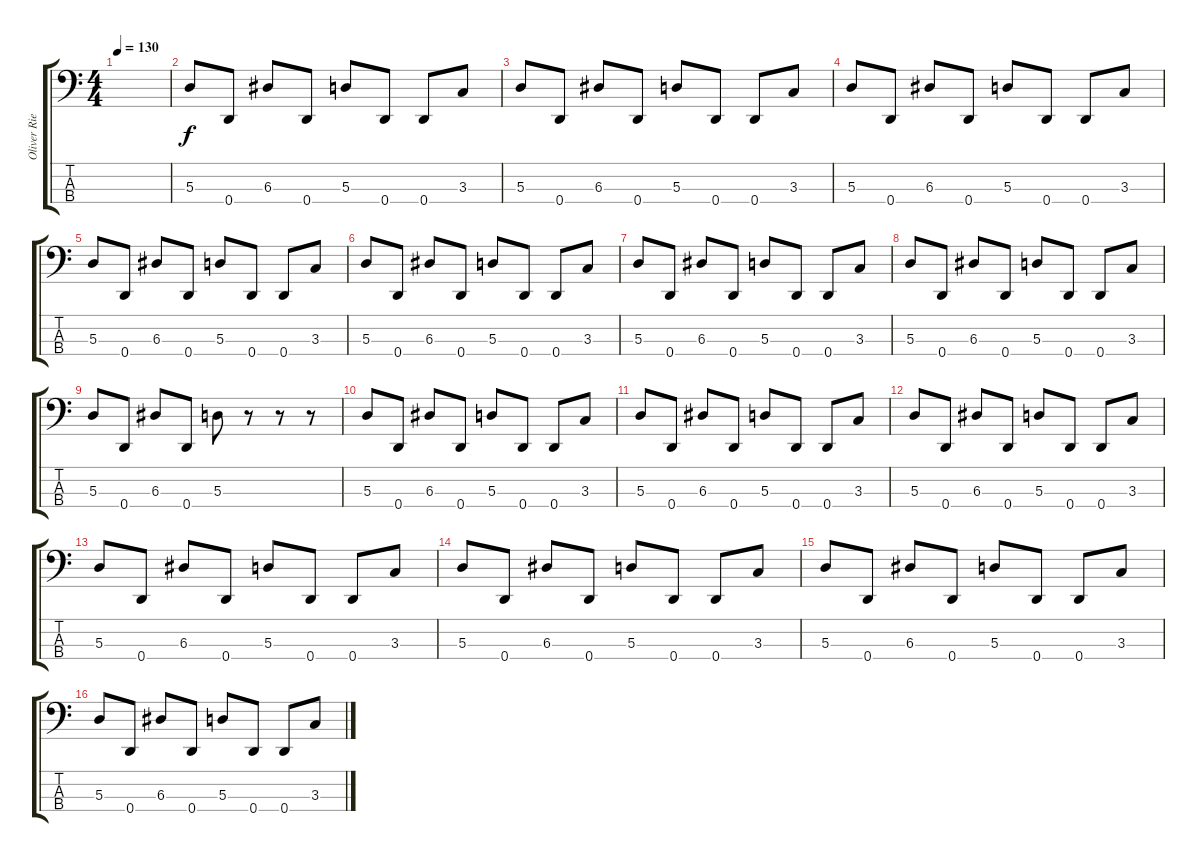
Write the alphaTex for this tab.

\track ("Oliver Riedel" "Oliver Rie") {instrument electricbassfinger}
\staff {score tabs}
\tuning (G2 D2 A1 D1) {hide}
\ts (4 4)
\tempo 130
\clef f4
\ks c
|
5.3.8 0.4.8 6.3.8 0.4.8 5.3.8 0.4.8 0.4.8 3.3.8 |
5.3.8 0.4.8 6.3.8 0.4.8 5.3.8 0.4.8 0.4.8 3.3.8 |
5.3.8 0.4.8 6.3.8 0.4.8 5.3.8 0.4.8 0.4.8 3.3.8 |
5.3.8 0.4.8 6.3.8 0.4.8 5.3.8 0.4.8 0.4.8 3.3.8 |
5.3.8 0.4.8 6.3.8 0.4.8 5.3.8 0.4.8 0.4.8 3.3.8 |
5.3.8 0.4.8 6.3.8 0.4.8 5.3.8 0.4.8 0.4.8 3.3.8 |
5.3.8 0.4.8 6.3.8 0.4.8 5.3.8 0.4.8 0.4.8 3.3.8 |
5.3.8 0.4.8 6.3.8 0.4.8 5.3.8 r.8 r.8 r.8 |
5.3.8 0.4.8 6.3.8 0.4.8 5.3.8 0.4.8 0.4.8 3.3.8 |
5.3.8 0.4.8 6.3.8 0.4.8 5.3.8 0.4.8 0.4.8 3.3.8 |
5.3.8 0.4.8 6.3.8 0.4.8 5.3.8 0.4.8 0.4.8 3.3.8 |
5.3.8 0.4.8 6.3.8 0.4.8 5.3.8 0.4.8 0.4.8 3.3.8 |
5.3.8 0.4.8 6.3.8 0.4.8 5.3.8 0.4.8 0.4.8 3.3.8 |
5.3.8 0.4.8 6.3.8 0.4.8 5.3.8 0.4.8 0.4.8 3.3.8 |
5.3.8 0.4.8 6.3.8 0.4.8 5.3.8 0.4.8 0.4.8 3.3.8
